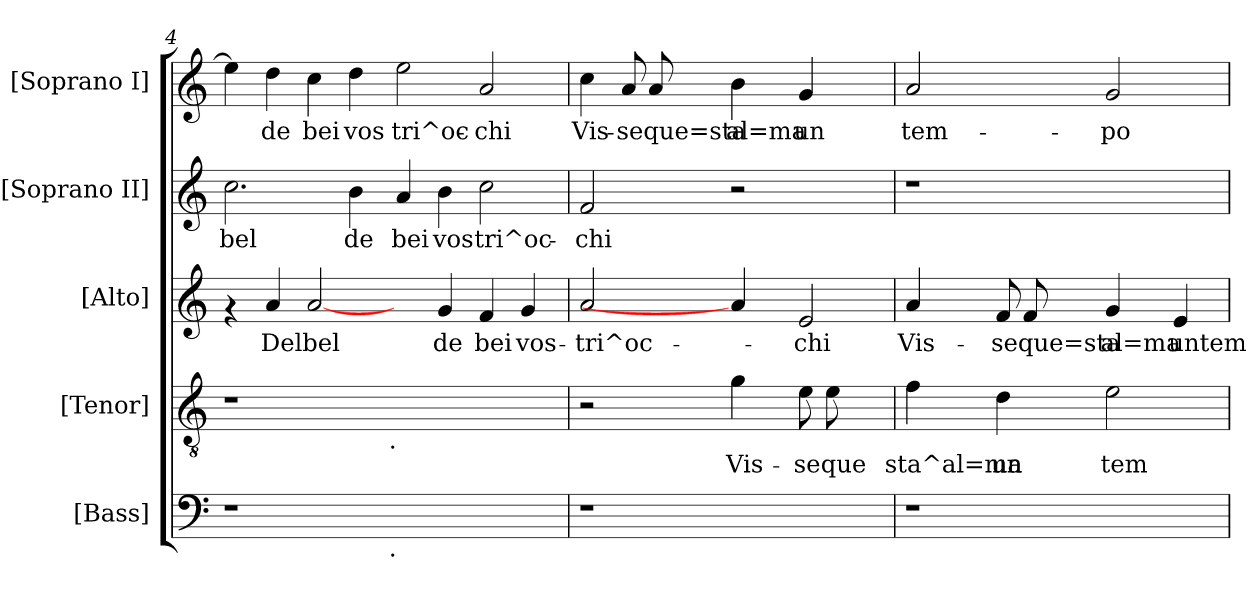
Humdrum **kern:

**kern	**kern	**text	**kern	**text	**kern	**text	**kern	**text
*part5	*part4	*part4	*part3	*part3	*part2	*part2	*part1	*part1
*staff5	*staff4	*staff4	*staff3	*staff3	*staff2	*staff2	*staff1	*staff1
*I"[Bass]	*I"[Tenor]	*	*I"[Alto]	*	*I"[Soprano II]	*	*I"[Soprano I]	*
*clefF4	*clefGv2	*	*clefG2	*	*clefG2	*	*clefG2	*
*k[]	*k[]	*	*k[]	*	*k[]	*	*k[]	*
*C:	*C:	*	*C:	*	*C:	*	*C:	*
=4	=4	=4	=4	=4	=4	=4	=4	=4
!	!	!	!	!	!	!LO:LY:b:cj	!	!LO:LY:b:cj
*^	*^	*	*	*	*	*	*	*
1r	2ryy	1r	2ryy	.	4rf	.	2.cc\	bel	4ee\]	.
!	!	!	!	!	!	!LO:LY:b:cj	!	!	!	!LO:LY:b:cj
.	.	.	.	.	4a/	Del	.	.	4dd\	de
!	!	!	!	!	!	!LO:LY:b:cj	!	!	!	!LO:LY:b:cj
.	4ryy	.	4ryy	.	[2a/	bel	.	.	4cc\	bei
!	!	!	!	!	!	!	!	!LO:LY:b:cj	!	!LO:LY:b:cj
.	8...ryy	.	8...ryy	.	.	.	4b\	de	4dd\	vos
!	!	!	!LO:TX:b:t=.	!	!	!	!	!	!	!
!	!LO:TX:b:t=.	!	!	!	!	!	!	!	!	!
.	1ryy	.	1ryy	.	.	.	.	.	.	.
!	!	!	!	!	!	!	!	!LO:LY:b:cj	!	!LO:LY:b:cj
1ryy	.	1ryy	.	.	4ryy	.	4a/	bei	2ee\	tri^oc-
!	!	!	!	!	!	!LO:LY:b:cj	!	!LO:LY:b:cj	!	!
.	.	.	.	.	4g/	de	4b\	vos	.	.
!	!	!	!	!	!	!LO:LY:b:cj	!	!LO:LY:b:cj	!	!LO:LY:b:cj
.	.	.	.	.	4f/	bei	2cc\	tri^oc-	2a/	-chi
!	!	!	!	!	!	!LO:LY:b:cj	!	!	!	!
.	.	.	.	.	4g/	vos-	.	.	.	.
.	64ryy	.	64ryy	.	.	.	.	.	.	.
=5	=5	=5	=5	=5	=5	=5	=5	=5	=5	=5
!	!	!	!	!	!	!LO:LY:b:cj	!	!LO:LY:b:cj	!	!LO:LY:b:cj
*v	*v	*	*	*	*	*	*	*	*	*
*	*v	*v	*	*	*	*	*	*	*
1r	2r	.	2a/	-tri^oc-	2f/	-chi	4cc\	Vis-
!	!	!	!	!	!	!	!	!LO:LY:b:cj
.	.	.	.	.	.	.	8a/	-se
!	!	!	!	!	!	!	!	!LO:LY:b:cj
.	.	.	.	.	.	.	8a/	que=sta
!	!	!LO:LY:b:cj	!	!	!	!	!	!LO:LY:b:cj
.	4g\	Vis-	4a/]	.	2r	.	4b\	al=ma
!	!	!LO:LY:b:cj	!	!LO:LY:b:cj	!	!	!	!LO:LY:b:cj
.	8e\	-se	2e/	-chi	.	.	4g/	un
!	!	!LO:LY:b:cj	!	!	!	!	!	!
.	8e\	que	.	.	.	.	.	.
4ryy	4ryy	.	.	.	4ryy	.	4ryy	.
!!LO:PB:g=z
=6	=6	=6	=6	=6	=6	=6	=6	=6
!	!	!LO:LY:b:cj	!	!LO:LY:b:cj	!	!	!	!LO:LY:b:cj
1r	4f\	sta^al=ma	4a/	Vis-	1r	.	2a/	tem-
!	!	!LO:LY:b:cj	!	!LO:LY:b:cj	!	!	!	!
.	4d\	un	8f/	-se	.	.	.	.
!	!	!	!	!LO:LY:b:cj	!	!	!	!
.	.	.	8f/	que=sta	.	.	.	.
!	!	!LO:LY:b:cj	!	!LO:LY:b:cj	!	!	!	!LO:LY:b:cj
.	2e\	tem-	4g/	al=ma	.	.	2g/	-po
!	!	!	!	!LO:LY:b:cj	!	!	!	!
.	.	.	4e/	untem-	.	.	.	.
=	=	=	=	=	=	=	=	=
*-	*-	*-	*-	*-	*-	*-	*-	*-
